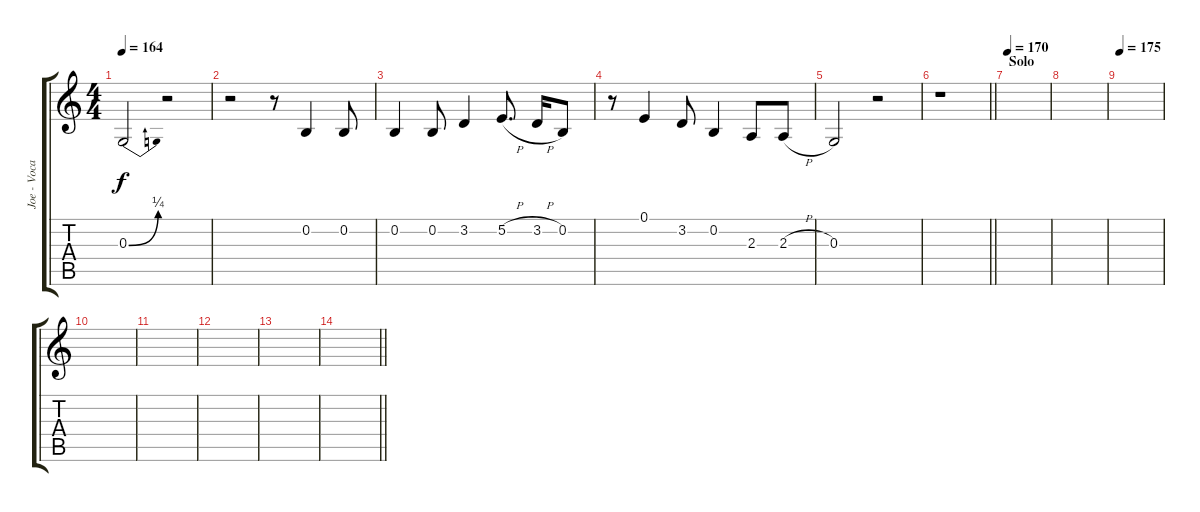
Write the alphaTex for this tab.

\track ("Joe - Vocals" "Joe - Voca") {instrument pad3polysynth}
\staff {score tabs}
\tuning (E4 B3 G3 D3 A2 E2) {hide}
\ts (4 4)
\tempo 164
\clef g2
\ks c
0.3{be (bend 0 0 60 1)}.2{dy f} r.2 |
r.2 r.8 0.2.4 0.2.8 |
0.2.4 0.2.8 3.2.4 5.2{h}.8{d} 3.2{h}.16 0.2.8 |
r.8 0.1.4 3.2.8 0.2.4 2.3.8 2.3{h}.8 |
0.3.2 r.2 |
\barLineRight lightlight
r.1 |
\section ("" "Solo")
\tempo 170
|
|
\tempo 175
|
|
|
|
|
\barLineRight lightlight
